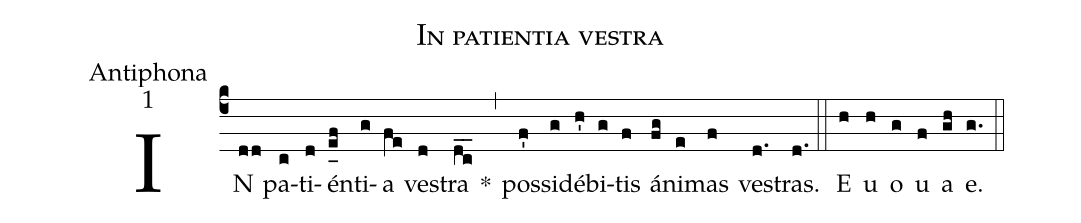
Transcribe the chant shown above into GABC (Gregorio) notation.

name:In patientia vestra;
office-part:Antiphona;
mode:1;
%%
(c4) IN(dd) pa(c)ti(d)én(e_[uh:l]f)ti(g)a(fe) ve(d)stra(dc__) *(,) pos(f')si(g)dé(h')bi(g)tis(f) á(fg)ni(e)mas(f) ve(d.)stras.(d.) (::) <eu>E(h) u(h) o(g) u(f) a(gh) e.</eu>(g.) (::)
